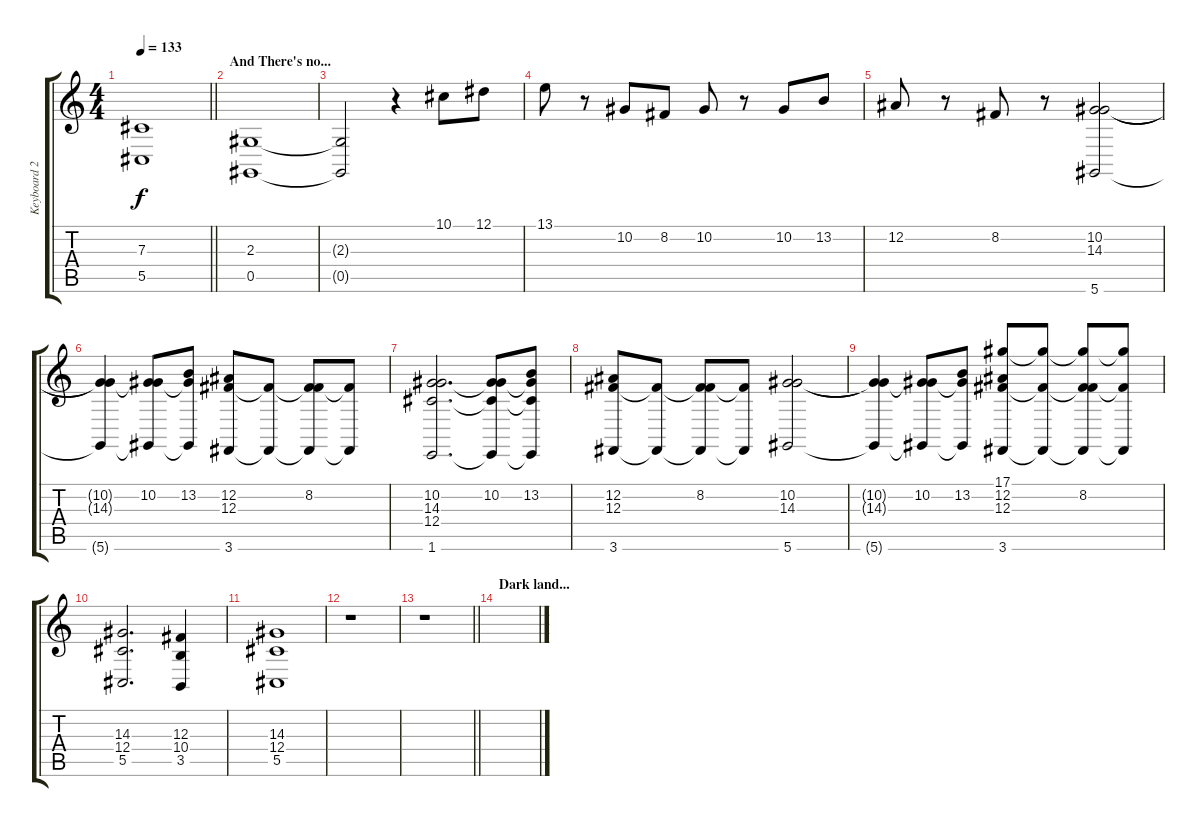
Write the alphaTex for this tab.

\track ("Keyboard 2" "Keyboard 2") {instrument stringensemble1}
\staff {score tabs}
\tuning (Eb4 Bb3 Gb3 Db3 Ab2 Eb2) {hide}
\ts (4 4)
\tempo 133
\clef g2
\barLineRight lightlight
\ks c
(7.3 5.5).1{dy f} |
\section ("" "And There's no...")
(2.3 0.5).1 |
(2.3{t} 0.5{t}).2 r.4 10.1.8 12.1.8 |
13.1.8 r.8 10.2.8 8.2.8 10.2.8 r.8 10.2.8 13.2.8 |
12.2.8 r.8 8.2.8 r.8 (10.2 14.3 5.6).2 |
(10.2{t} 14.3{t} 5.6{t}).4 (10.2 14.3{t} 5.6{t}).8 (13.2 14.3{t} 5.6{t}).8 (12.2 12.3 3.6).8 (12.3{t} 3.6{t}).8 (8.2 12.3{t} 3.6{t}).8 (12.3{t} 3.6{t}).8 |
(10.2 14.3 12.4 1.6).2{d} (10.2 14.3{t} 12.4{t} 1.6{t}).8 (13.2 14.3{t} 12.4{t} 1.6{t}).8 |
(12.2 12.3 3.6).8 (12.3{t} 3.6{t}).8 (8.2 12.3{t} 3.6{t}).8 (12.3{t} 3.6{t}).8 (10.2 14.3 5.6).2 |
(10.2{t} 14.3{t} 5.6{t}).4 (10.2 14.3{t} 5.6{t}).8 (13.2 14.3{t} 5.6{t}).8 (17.1 12.2 12.3 3.6).8 (17.1{t} 12.3{t} 3.6{t}).8 (17.1{t} 8.2 12.3{t} 3.6{t}).8 (17.1{t} 12.3{t} 3.6{t}).8 |
(14.3 12.4 5.5).2{d} (12.3 10.4 3.5).4 |
(14.3 12.4 5.5).1 |
r.1 |
\barLineRight lightlight
r.1 |
\section ("" "Dark land...")
